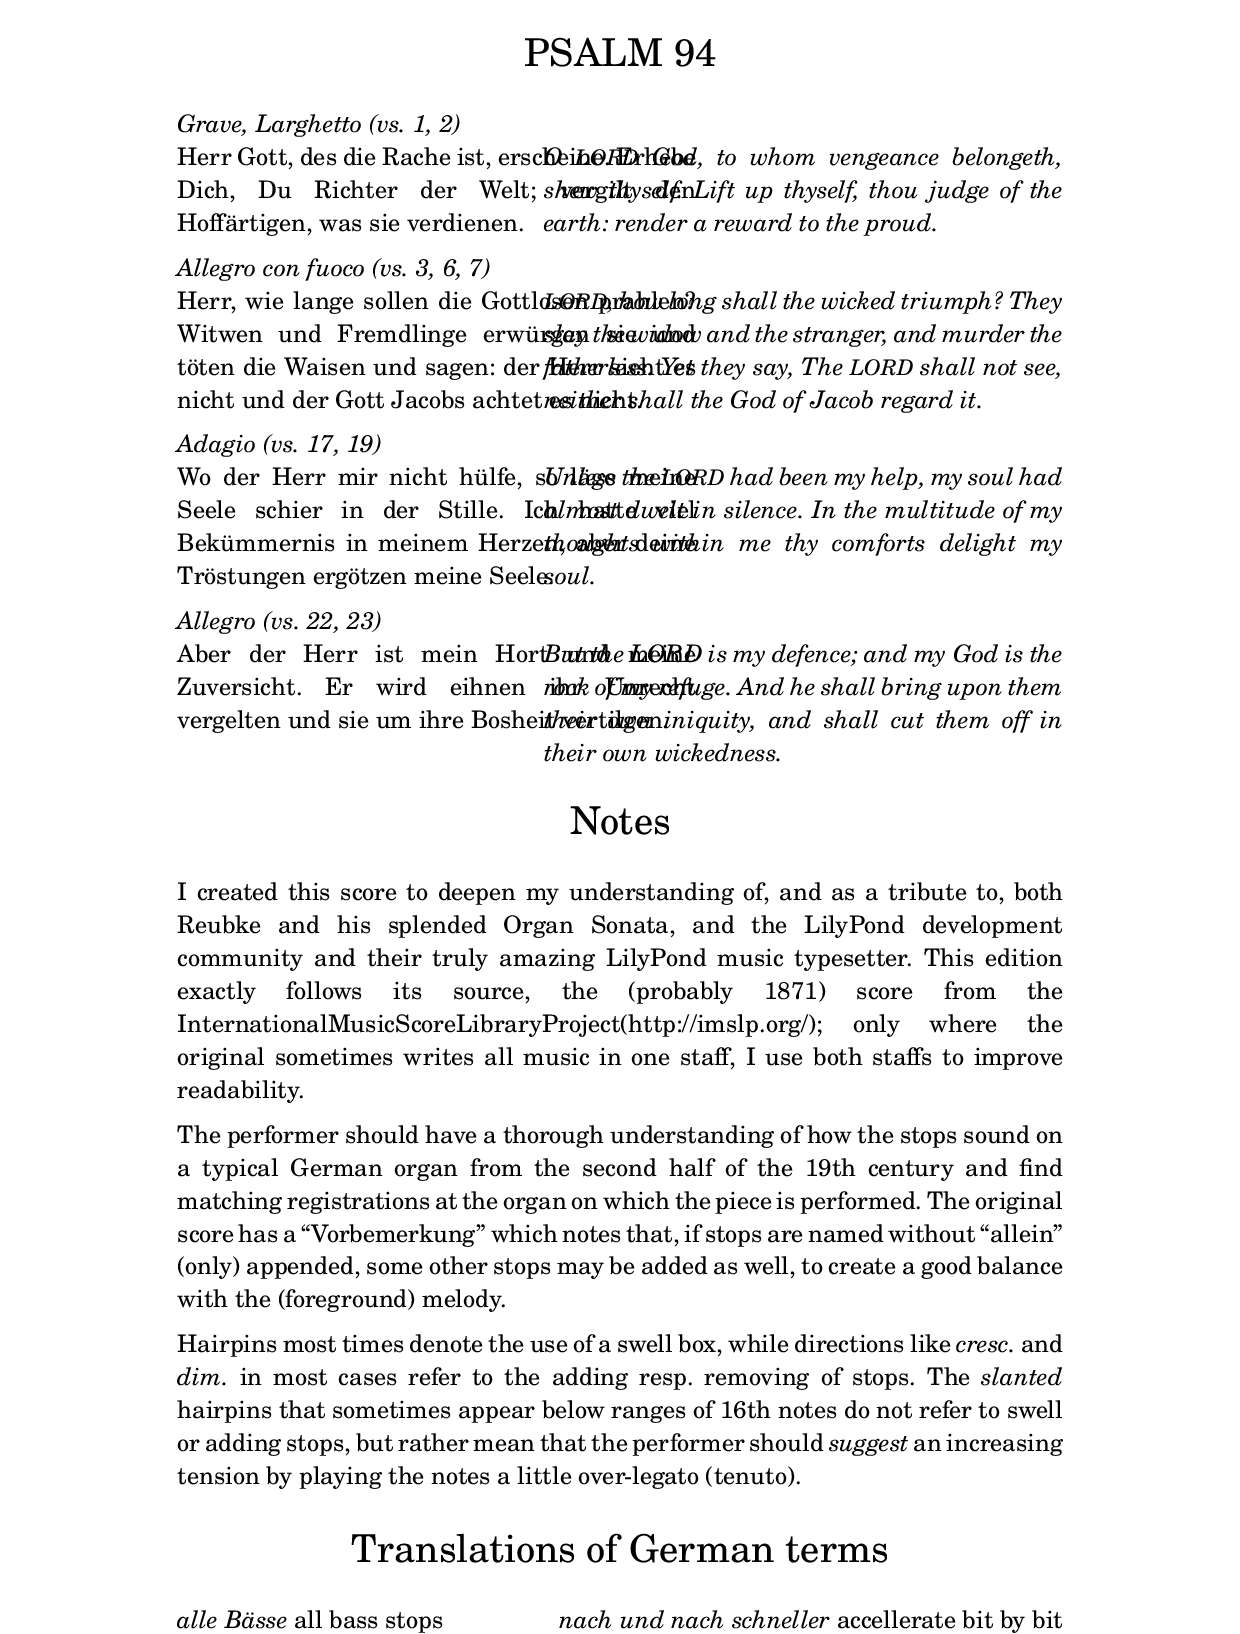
\version "2.13.1"

% set the column width here (50 is good for global staff size 16)
#(define psalm-column-width 50)


#(define psalm-column-width-override
  (cons 'line-width psalm-column-width))

\bookpart {
  \paper {
    top-margin = 2.5\cm
    bottom-margin = 2.5\cm
    left-margin = 3\cm
    line-width = 15\cm
  }
  \header {
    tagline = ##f
  }
  \markup {
    \fontsize #0.5
    \column {
      
      \fill-line {
        \fontsize #4 \line { PSALM 94 }
      }
      
      \strut
      \italic \line { Grave, Larghetto (vs. 1, 2) }
      \fill-line {
        \override #psalm-column-width-override
        \justify {
          Herr Gott, des die Rache ist, erscheine.
          Erhebe Dich, Du Richter der Welt; vergilt
          den Hoffärtigen, was sie verdienen.
        }
        \override #psalm-column-width-override
        \italic \justify {
          O \smaller LORD God, to whom vengeance belongeth, shew thyself.
          Lift up thyself, thou judge of the earth:
          render a reward to the proud.
        }
      }
      
      \strut
      \italic \line { Allegro con fuoco (vs. 3, 6, 7) }
      
      \fill-line {
        \override #psalm-column-width-override
        \justify {
          Herr, wie lange sollen die Gottlosen prahlen?
          Witwen und Fremdlinge erwürgen sie und töten die Waisen
          und sagen: der Herr sieht es nicht und
          der Gott Jacobs achtet es nicht.
        }
        \override #psalm-column-width-override
        \italic \justify {
          \smaller LORD, how long shall the wicked triumph?
          They slay the widow and the stranger,
          and murder the fatherless.
          Yet they say, The \smaller LORD shall not see,
          neither shall the God of Jacob regard it.
        }
      }
      
      \strut
      \italic \line { Adagio (vs. 17, 19) }
      
      \fill-line {
        \override #psalm-column-width-override
        \justify {
          Wo der Herr mir nicht hülfe,
          so läge meine Seele schier in der Stille.
          Ich hatte viel Bekümmernis in meinem Herzen,
          aber deine Tröstungen ergötzen meine Seele.
        }
        \override #psalm-column-width-override
        \italic \justify {
          Unless the \smaller LORD had been my help,
          my soul had almost dwelt in silence. 
          In the multitude of my thoughts within me
          thy comforts delight my soul. 
        }
      }
      
      \strut
      \italic \line { Allegro (vs. 22, 23) }
      
      \fill-line {
        \override #psalm-column-width-override
        \justify {
          Aber der Herr ist mein Hort und meine Zuversicht.
          Er wird eihnen ihr Unrecht vergelten
          und sie um ihre Bosheit vertilgen.
        }
        \override #psalm-column-width-override
        \italic \justify {
          But the LORD is my defence;
          and my God is the rock of my refuge. 
          And he shall bring upon them their own iniquity,
          and shall cut them off in their own wickedness.
        }
      }
      
      \strut \strut
      
      \fill-line {
        \fontsize #4 \line { Notes }
      }
      
      \strut
      \justify {
        
        I created this score to deepen my understanding of, and as a tribute to,
        both Reubke and his splended Organ Sonata,
        and the LilyPond development community and their
        truly amazing LilyPond music typesetter.

        This edition exactly follows its source, the (probably 1871) score from the
        \concat { 
          \with-url #"http://www.imslp.org/"
          { International Music Score Library Project (http://imslp.org/) } ;
        }
        only where the original sometimes writes all music in one staff,
        I use both staffs to improve readability.
      }
      
      \strut
      \justify {
        The performer should have a thorough understanding of how the stops
        sound on a typical German organ from the second half of the 19th century
        and find matching registrations at the organ on which the piece is
        performed.
        The original score has a “Vorbemerkung” which notes that, if stops
        are named without “allein” (only) appended, some other stops may be
        added as well, to create a good balance with the (foreground)
        melody.
      }
      
      \strut
      \justify {
        Hairpins most times denote the use of a swell box, while
        directions like \italic cresc. and \italic dim. in most cases
        refer to the adding resp. removing of stops.
        The \italic slanted hairpins that sometimes appear below ranges of 16th
        notes do not refer to swell or adding stops, but rather mean that the
        performer should \italic suggest an increasing tension by playing the notes
        a little over-legato (tenuto).
      }
      
      \strut \strut
      \fill-line {
        \fontsize #4 \line { Translations of German terms }
      }
      
      \strut
      \fill-line {
        \column {
          \line { \italic { alle Bässe } all bass stops }
          \line { \italic allein only }
          \line { \italic düster dark, gloomy }
          \line { \italic { etwas belebter } more lively }
          \line { \italic heller brighter }
          \line { \italic hervortretend on the foreground }
          \line { \italic { leiser werdend } becoming softer }
        }
        \column {
          \line { \italic { nach und nach schneller } accellerate bit by bit }
          \line { \italic { nicht schleppend } do not slow down }
          \line { \italic oder or }
          \line { \italic ohne without }
          \line { \italic schwächer weaker }
          \line { \italic { Trompete fort } remove Trumpet }
          \line { \italic { (viel) stärker } (much) louder }
        }
      }
      
      \strut
      \line {
        \italic { \bold NB on page 8: }
        Hold the notes from the broken
        chords as long as possible
      }
      
      \strut
      \fill-line { \null \line { Wilbert Berendsen, Easter 2009 } }
    }
  }
  
  
  
  
  
  
}